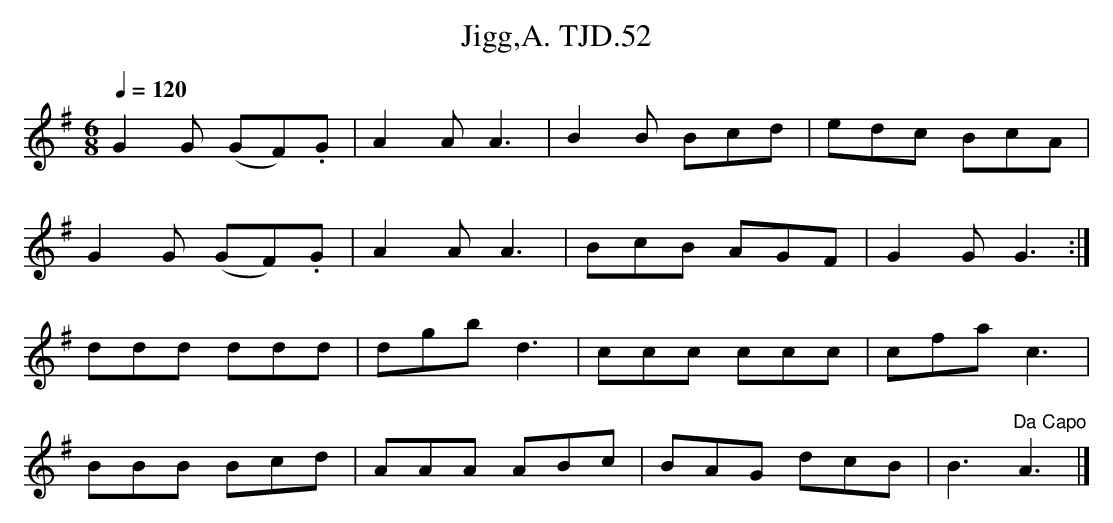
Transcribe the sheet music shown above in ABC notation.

X:1
T:Jigg,A. TJD.52
M:6/8
L:1/8
Q:1/4=120
notC:Miller
K:G major
G2G (GF).G|A2AA3|B2B Bcd|edc BcA|!
G2G (GF).G|A2A A3|BcB AGF|G2GG3:|!
ddd ddd|dgbd3|ccc ccc|cfac3|!
BBB Bcd|AAA ABc|BAG dcB|B3"^Da Capo"A3|]
